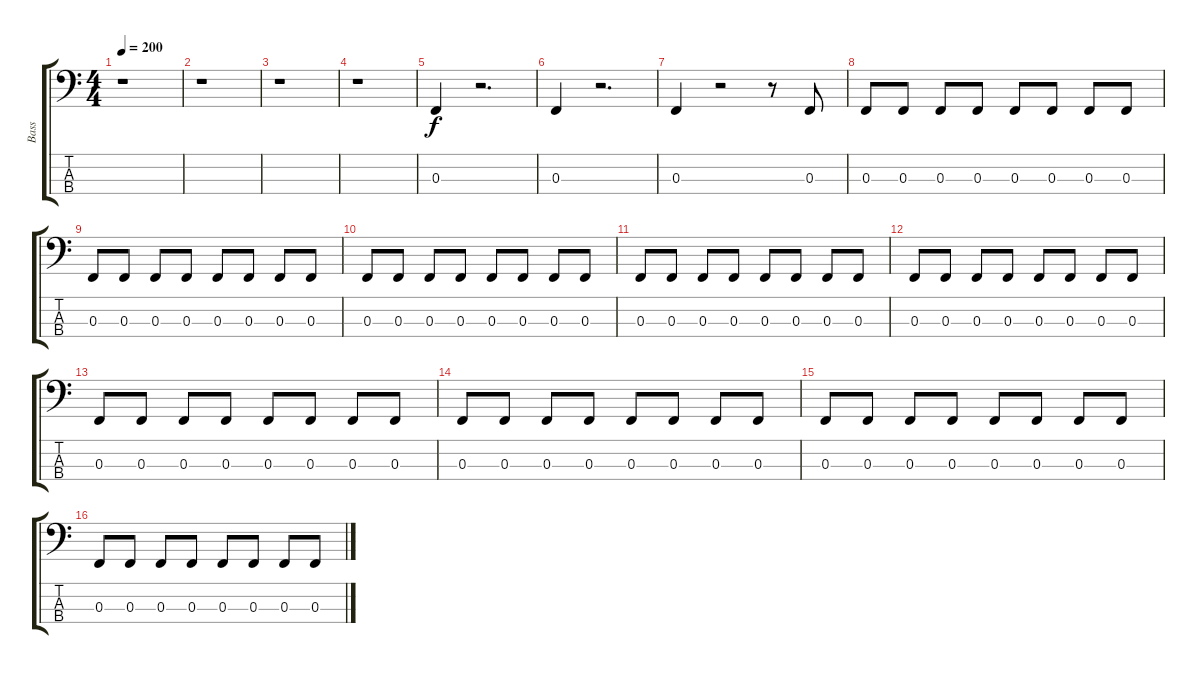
\track ("Bass" "Bass") {instrument electricbasspick}
\staff {score tabs}
\tuning (Eb2 Bb1 F1 C1) {hide}
\ts (4 4)
\tempo 200
\clef f4
\ks c
r.1{dy f} |
r.1 |
r.1 |
r.1 |
0.3.4 r.2{d} |
0.3.4 r.2{d} |
0.3.4 r.2 r.8 0.3.8 |
0.3.8 0.3.8 0.3.8 0.3.8 0.3.8 0.3.8 0.3.8 0.3.8 |
0.3.8 0.3.8 0.3.8 0.3.8 0.3.8 0.3.8 0.3.8 0.3.8 |
0.3.8 0.3.8 0.3.8 0.3.8 0.3.8 0.3.8 0.3.8 0.3.8 |
0.3.8 0.3.8 0.3.8 0.3.8 0.3.8 0.3.8 0.3.8 0.3.8 |
0.3.8 0.3.8 0.3.8 0.3.8 0.3.8 0.3.8 0.3.8 0.3.8 |
0.3.8 0.3.8 0.3.8 0.3.8 0.3.8 0.3.8 0.3.8 0.3.8 |
0.3.8 0.3.8 0.3.8 0.3.8 0.3.8 0.3.8 0.3.8 0.3.8 |
0.3.8 0.3.8 0.3.8 0.3.8 0.3.8 0.3.8 0.3.8 0.3.8 |
0.3.8 0.3.8 0.3.8 0.3.8 0.3.8 0.3.8 0.3.8 0.3.8
